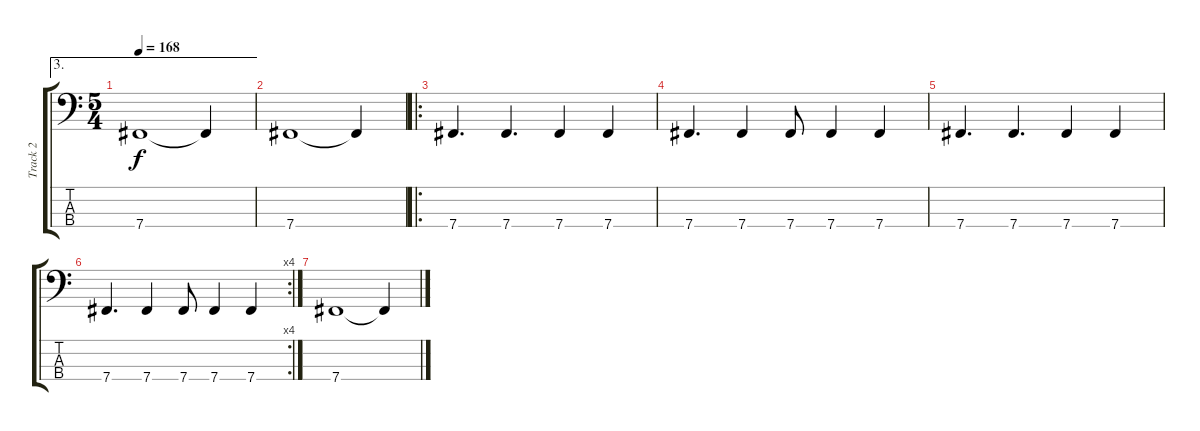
\track ("Track 2" "Track 2") {instrument electricbassfinger}
\staff {score tabs}
\tuning (E2 B1 Gb1 B0) {hide}
\ae 3
\ts (5 4)
\tempo 168
\clef f4
\ks c
7.4.1{dy f} 7.4{t}.4 |
7.4.1 7.4{t}.4 |
\ro
7.4.4{d} 7.4.4{d} 7.4.4 7.4.4 |
7.4.4{d} 7.4.4 7.4.8 7.4.4 7.4.4 |
7.4.4{d} 7.4.4{d} 7.4.4 7.4.4 |
\rc 4
7.4.4{d} 7.4.4 7.4.8 7.4.4 7.4.4 |
7.4.1 7.4{t}.4
